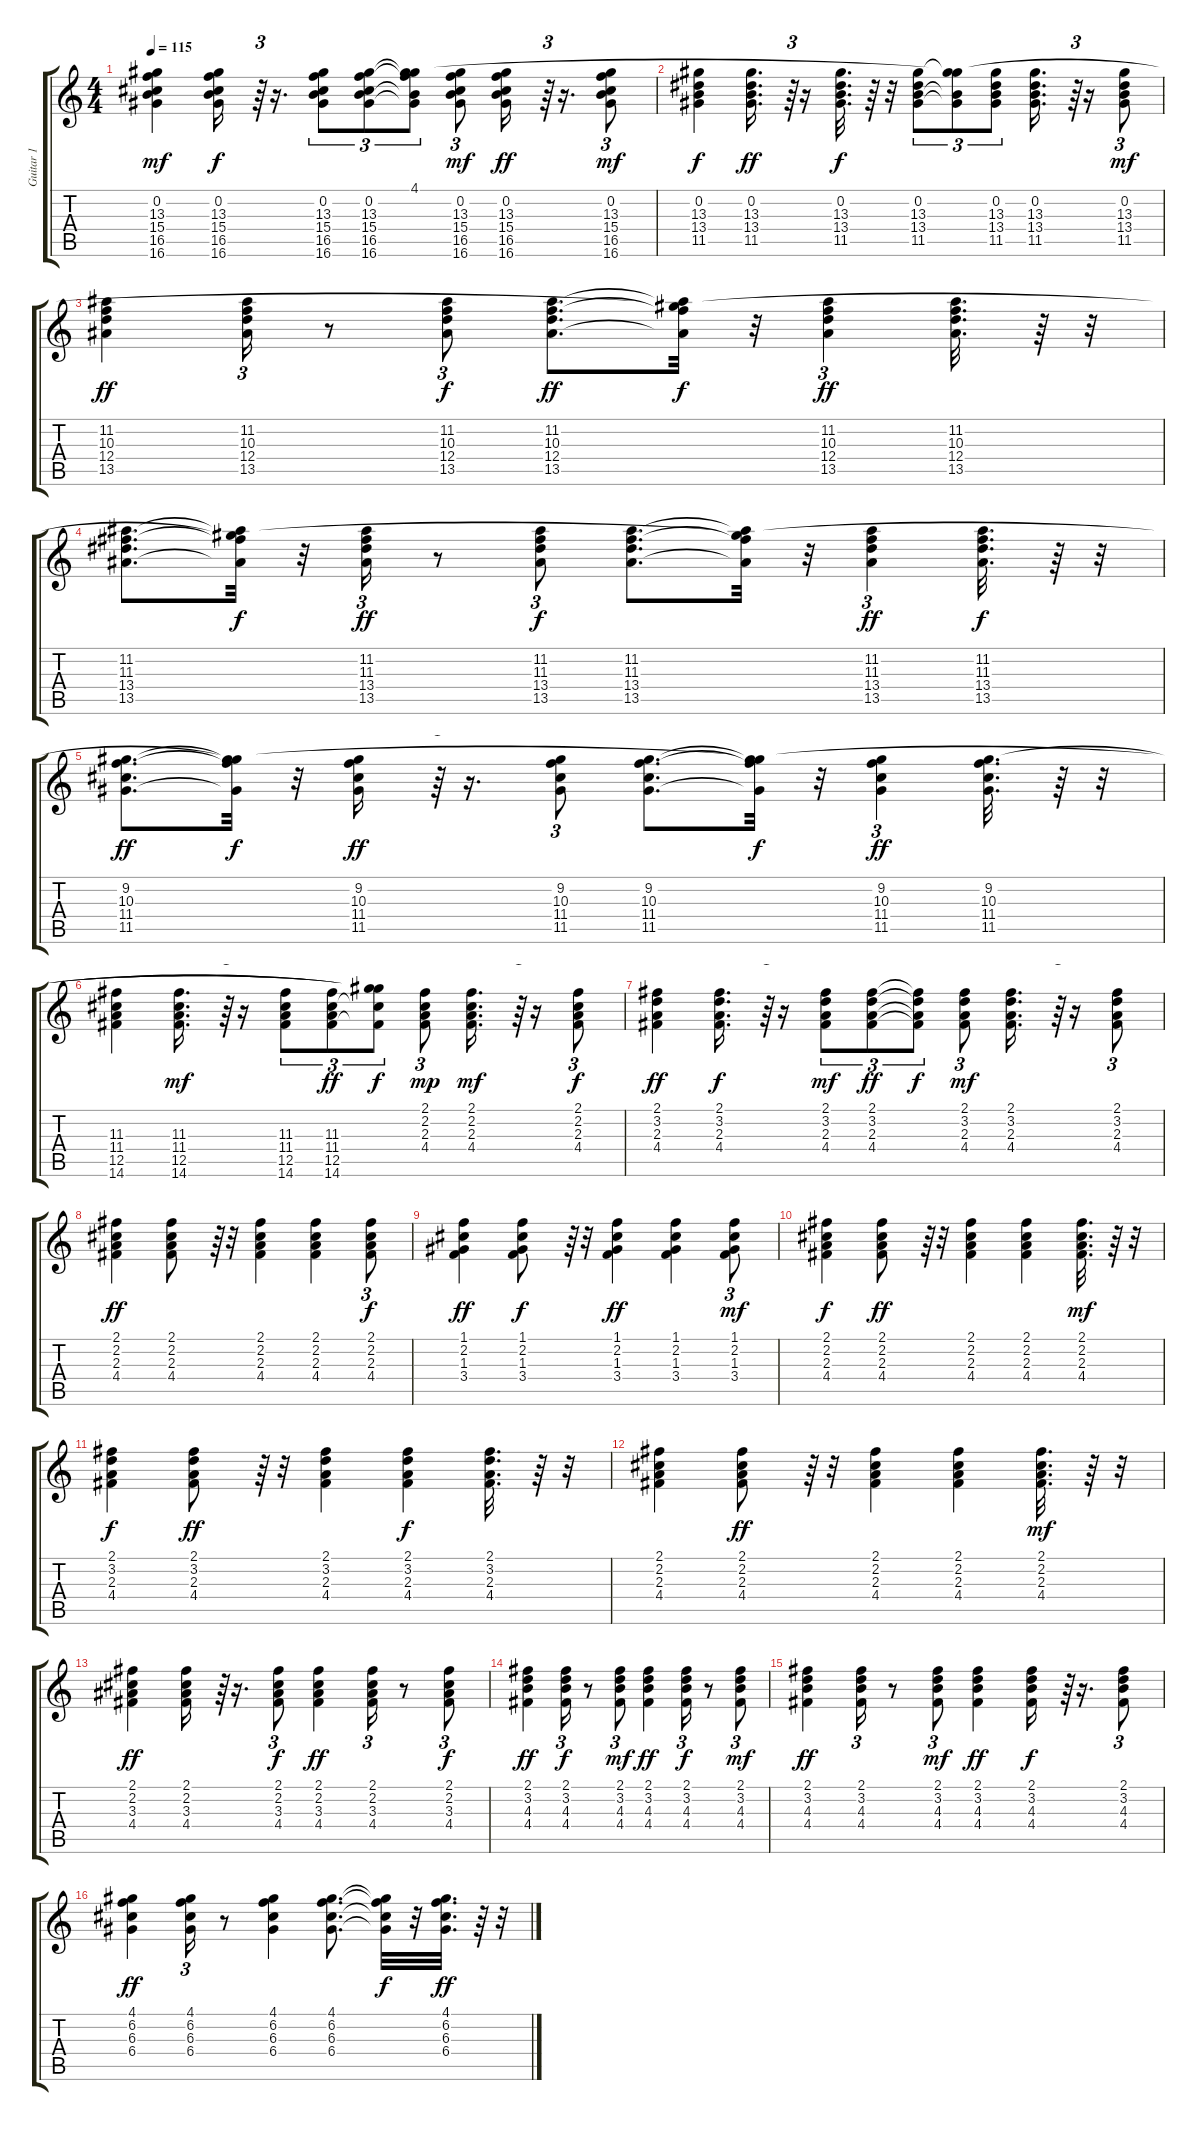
\track ("Guitar 1" "Guitar 1") {instrument acousticguitarsteel}
\staff {score tabs}
\tuning (E4 B3 G3 D3 A2 E2) {hide}
\ts (4 4)
\tempo 115
\clef g2
\ks c
(0.2 13.3 15.4 16.5 16.6).4{dy mf} (0.2 13.3 15.4 16.5 16.6).16{dy f} r.64{tu (3 2)} r.16{d} (0.2 13.3 15.4 16.5 16.6).8{tu (3 2)} (0.2 13.3 15.4 16.5 16.6).8{tu (3 2)} (4.1{t} 0.2{t} 13.3{t} 15.4{t} 16.6{t}).8{tu (3 2)} (0.2 13.3 15.4 16.5 16.6).8{tu (3 2) dy mf} (0.2 13.3 15.4 16.5 16.6).16{dy ff} r.64{tu (3 2)} r.16{d} (0.2 13.3 15.4 16.5 16.6).8{tu (3 2) dy mf} |
(0.2 13.3 13.4 11.5).4{dy f} (0.2 13.3 13.4 11.5).16{d dy ff} r.64{tu (3 2)} r.16 (0.2 13.3 13.4 11.5).32{d dy f} r.64 r.32 (0.2 13.3 13.4 11.5).8{tu (3 2)} (4.1{t} 0.2{t} 13.3{t} 11.5{t}).8{tu (3 2)} (0.2 13.3 13.4 11.5).8{tu (3 2)} (0.2 13.3 13.4 11.5).16{d} r.64{tu (3 2)} r.16 (0.2 13.3 13.4 11.5).8{tu (3 2) dy mf} |
(11.2 10.3 12.4 13.5).4{dy ff} (11.2 10.3 12.4 13.5).16{tu (3 2)} r.8 (11.2 10.3 12.4 13.5).8{tu (3 2) dy f} (11.2 10.3 12.4 13.5).8{d dy ff} (4.1{t} 11.2{t} 10.3{t} 13.5{t}).32{dy f} r.32 (11.2 10.3 12.4 13.5).4{tu (3 2) dy ff} (11.2 10.3 12.4 13.5).32{d} r.64 r.32 |
(11.2 11.3 13.4 13.5).8{d} (4.1{t} 11.2{t} 11.3{t} 13.5{t}).32{dy f} r.32 (11.2 11.3 13.4 13.5).16{tu (3 2) dy ff} r.8 (11.2 11.3 13.4 13.5).8{tu (3 2) dy f} (11.2 11.3 13.4 13.5).8{d} (4.1{t} 11.2{t} 11.3{t} 13.5{t}).32 r.32 (11.2 11.3 13.4 13.5).4{tu (3 2) dy ff} (11.2 11.3 13.4 13.5).32{d dy f} r.64 r.32 |
(9.2 10.3 11.4 11.5).8{d dy ff} (4.1{t} 9.2{t} 10.3{t} 11.5{t}).32{dy f} r.32 (9.2 10.3 11.4 11.5).16{dy ff} r.64{tu (3 2)} r.16{d} (9.2 10.3 11.4 11.5).8{tu (3 2)} (9.2 10.3 11.4 11.5).8{d} (4.1{t} 9.2{t} 10.3{t} 11.5{t}).32{dy f} r.32 (9.2 10.3 11.4 11.5).4{tu (3 2) dy ff} (9.2 10.3 11.4 11.5).32{d} r.64 r.32 |
(11.3 11.4 12.5 14.6).4 (11.3 11.4 12.5 14.6).16{d dy mf} r.64{tu (3 2)} r.16 (11.3 11.4 12.5 14.6).8{tu (3 2)} (11.3 11.4 12.5 14.6).8{tu (3 2) dy ff} (4.1{t} 9.2{t} 11.4{t} 14.6{t}).8{tu (3 2) dy f} (2.1 2.2 2.3 4.4).8{tu (3 2) dy mp} (2.1 2.2 2.3 4.4).16{d dy mf} r.64{tu (3 2)} r.16 (2.1 2.2 2.3 4.4).8{tu (3 2) dy f} |
(2.1 3.2 2.3 4.4).4{dy ff} (2.1 3.2 2.3 4.4).16{d dy f} r.64{tu (3 2)} r.16 (2.1 3.2 2.3 4.4).8{tu (3 2) dy mf} (2.1 3.2 2.3 4.4).8{tu (3 2) dy ff} (2.1{t} 3.2{t} 2.3{t} 4.4{t}).8{tu (3 2) dy f} (2.1 3.2 2.3 4.4).8{tu (3 2) dy mf} (2.1 3.2 2.3 4.4).16{d} r.64{tu (3 2)} r.16 (2.1 3.2 2.3 4.4).8{tu (3 2)} |
(2.1 2.2 2.3 4.4).4{dy ff} (2.1 2.2 2.3 4.4).8 r.64{tu (3 2)} r.32 (2.1 2.2 2.3 4.4).4 (2.1 2.2 2.3 4.4).4 (2.1 2.2 2.3 4.4).8{tu (3 2) dy f} |
(1.1 2.2 1.3 3.4).4{dy ff} (1.1 2.2 1.3 3.4).8{dy f} r.64{tu (3 2)} r.32 (1.1 2.2 1.3 3.4).4{dy ff} (1.1 2.2 1.3 3.4).4 (1.1 2.2 1.3 3.4).8{tu (3 2) dy mf} |
(2.1 2.2 2.3 4.4).4{dy f} (2.1 2.2 2.3 4.4).8{dy ff} r.64{tu (3 2)} r.32 (2.1 2.2 2.3 4.4).4 (2.1 2.2 2.3 4.4).4 (2.1 2.2 2.3 4.4).32{d dy mf} r.64 r.32 |
(2.1 3.2 2.3 4.4).4{dy f} (2.1 3.2 2.3 4.4).8{dy ff} r.64{tu (3 2)} r.32 (2.1 3.2 2.3 4.4).4 (2.1 3.2 2.3 4.4).4{dy f} (2.1 3.2 2.3 4.4).32{d} r.64 r.32 |
(2.1 2.2 2.3 4.4).4 (2.1 2.2 2.3 4.4).8{dy ff} r.64{tu (3 2)} r.32 (2.1 2.2 2.3 4.4).4 (2.1 2.2 2.3 4.4).4 (2.1 2.2 2.3 4.4).32{d dy mf} r.64 r.32 |
(2.1 2.2 3.3 4.4).4{dy ff} (2.1 2.2 3.3 4.4).16 r.64{tu (3 2)} r.16{d} (2.1 2.2 3.3 4.4).8{tu (3 2) dy f} (2.1 2.2 3.3 4.4).4{dy ff} (2.1 2.2 3.3 4.4).16{tu (3 2)} r.8 (2.1 2.2 3.3 4.4).8{tu (3 2) dy f} |
(2.1 3.2 4.3 4.4).4{dy ff} (2.1 3.2 4.3 4.4).16{tu (3 2) dy f} r.8 (2.1 3.2 4.3 4.4).8{tu (3 2) dy mf} (2.1 3.2 4.3 4.4).4{dy ff} (2.1 3.2 4.3 4.4).16{tu (3 2) dy f} r.8 (2.1 3.2 4.3 4.4).8{tu (3 2) dy mf} |
(2.1 3.2 4.3 4.4).4{dy ff} (2.1 3.2 4.3 4.4).16{tu (3 2)} r.8 (2.1 3.2 4.3 4.4).8{tu (3 2) dy mf} (2.1 3.2 4.3 4.4).4{dy ff} (2.1 3.2 4.3 4.4).16{dy f} r.64{tu (3 2)} r.16{d} (2.1 3.2 4.3 4.4).8{tu (3 2)} |
(4.1 6.2 6.3 6.4).4{dy ff} (4.1 6.2 6.3 6.4).16{tu (3 2)} r.8 (4.1 6.2 6.3 6.4).4 (4.1 6.2 6.3 6.4).8{d} (4.1{t} 6.2{t} 6.3{t} 6.4{t}).32{dy f} r.32 (4.1 6.2 6.3 6.4).32{d dy ff} r.64 r.32
